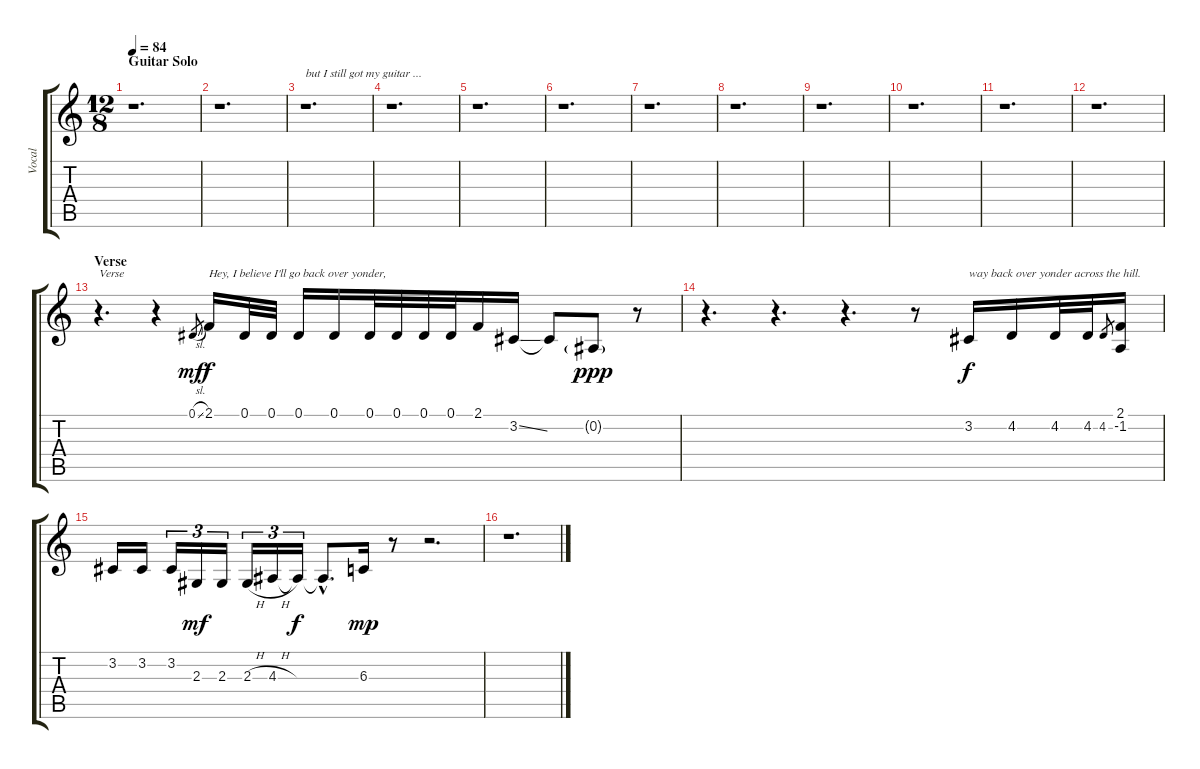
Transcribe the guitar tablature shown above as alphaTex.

\track ("Vocal" "Vocal") {instrument flute}
\staff {score tabs}
\tuning (Eb4 Bb3 Gb3 Db3 Ab2 Eb2) {hide}
\ts (12 8)
\section ("" "Guitar Solo")
\tempo 84
\clef g2
\ks c
r.1{d dy mf} |
r.1{d} |
r.1{d txt "but I still got my guitar ..."} |
r.1{d} |
r.1{d} |
r.1{d} |
r.1{d} |
r.1{d} |
r.1{d} |
r.1{d} |
r.1{d} |
r.1{d} |
\section ("" "Verse")
r.4{d txt "Verse"} r.4 0.1{sl}.8{gr} 2.1.16{txt "Hey, I believe I'll go back over yonder," dy f} 0.1.32 0.1.32 0.1.16 0.1.16 0.1.32 0.1.32 0.1.32 0.1.32 2.1.16 3.2{ss}.16 3.2{t}.8 0.2{g}.8{dy ppp} r.8 |
r.4{d} r.4{d} r.4{d} r.8 3.2.16{txt "way back over yonder across the hill." dy f} 4.2.16 4.2.32 4.2.32 4.2.8{gr} (2.1 -1.2).16 |
3.2.16 3.2.16 3.2.16{tu (3 2)} 2.3.16{tu (3 2) dy mf} 2.3.16{tu (3 2)} 2.3{h}.16{tu (3 2)} 4.3{h}.16{tu (3 2)} 4.3{t}.16{tu (3 2) dy f} 4.3{hac t}.8{d} 6.3.16{dy mp} r.8 r.2{d} |
r.1{d}
